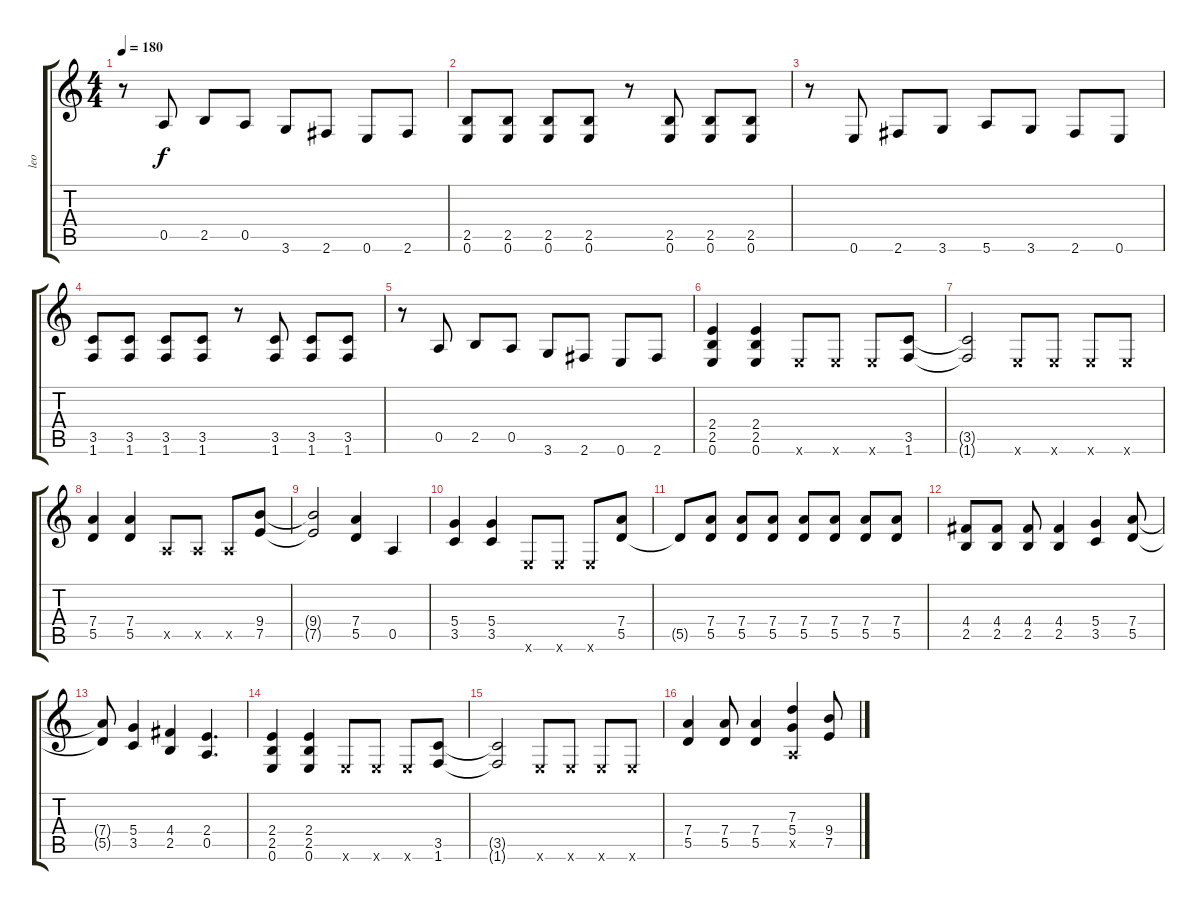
\track ("leo" "leo") {instrument overdrivenguitar}
\staff {score tabs}
\tuning (E4 B3 G3 D3 A2 E2) {hide}
\ts (4 4)
\tempo 180
\clef g2
\ks c
r.8{dy f} 0.5.8 2.5.8 0.5.8 3.6.8 2.6.8 0.6.8 2.6.8 |
(2.5 0.6).8 (2.5 0.6).8 (2.5 0.6).8 (2.5 0.6).8 r.8 (2.5 0.6).8 (2.5 0.6).8 (2.5 0.6).8 |
r.8 0.6.8 2.6.8 3.6.8 5.6.8 3.6.8 2.6.8 0.6.8 |
(3.5 1.6).8 (3.5 1.6).8 (3.5 1.6).8 (3.5 1.6).8 r.8 (3.5 1.6).8 (3.5 1.6).8 (3.5 1.6).8 |
r.8 0.5.8 2.5.8 0.5.8 3.6.8 2.6.8 0.6.8 2.6.8 |
(2.4 2.5 0.6).4 (2.4 2.5 0.6).4 0.6{x}.8 0.6{x}.8 0.6{x}.8 (3.5 1.6).8 |
(3.5{t} 1.6{t}).2 0.6{x}.8 0.6{x}.8 0.6{x}.8 0.6{x}.8 |
(7.4 5.5).4 (7.4 5.5).4 0.5{x}.8 0.5{x}.8 0.5{x}.8 (9.4 7.5).8 |
(9.4{t} 7.5{t}).2 (7.4 5.5).4 0.5.4 |
(5.4 3.5).4 (5.4 3.5).4 0.6{x}.8 0.6{x}.8 0.6{x}.8 (7.4 5.5).8 |
5.5{t}.8 (7.4 5.5).8 (7.4 5.5).8 (7.4 5.5).8 (7.4 5.5).8 (7.4 5.5).8 (7.4 5.5).8 (7.4 5.5).8 |
(4.4 2.5).8 (4.4 2.5).8 (4.4 2.5).8 (4.4 2.5).4 (5.4 3.5).4 (7.4 5.5).8 |
(7.4{t} 5.5{t}).8 (5.4 3.5).4 (4.4 2.5).4 (2.4 0.5).4{d} |
(2.4 2.5 0.6).4 (2.4 2.5 0.6).4 0.6{x}.8 0.6{x}.8 0.6{x}.8 (3.5 1.6).8 |
(3.5{t} 1.6{t}).2 0.6{x}.8 0.6{x}.8 0.6{x}.8 0.6{x}.8 |
(7.4 5.5).4 (7.4 5.5).8 (7.4 5.5).4 (7.3 5.4 0.5{x}).4 (9.4 7.5).8
